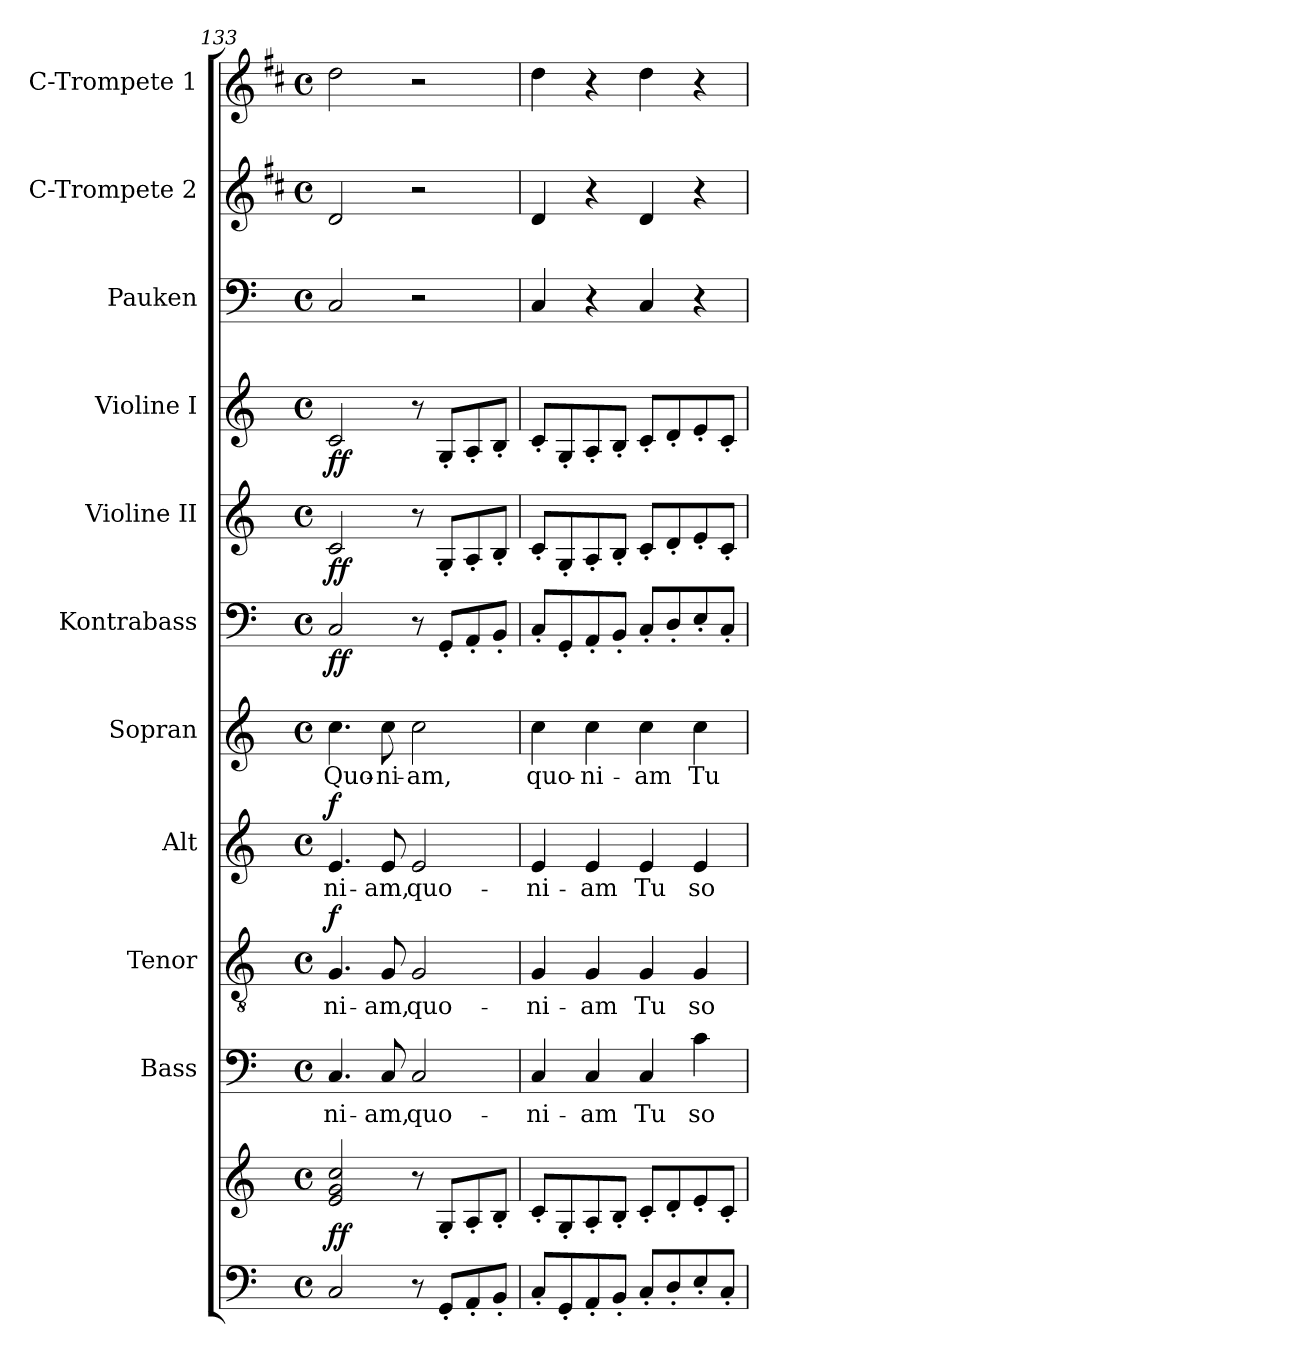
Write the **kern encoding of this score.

**kern	**kern	**dynam	**kern	**text	**kern	**text	**dynam	**kern	**text	**dynam	**kern	**text	**kern	**dynam	**kern	**dynam	**kern	**dynam	**kern	**kern	**kern
*part11	*part11	*part11	*part10	*part10	*part9	*part9	*part9	*part8	*part8	*part8	*part7	*part7	*part6	*part6	*part5	*part5	*part4	*part4	*part3	*part2	*part1
*staff12	*staff11	*staff11/12	*staff10	*staff10	*staff9	*staff9	*staff9	*staff8	*staff8	*staff8	*staff7	*staff7	*staff6	*staff6	*staff5	*staff5	*staff4	*staff4	*staff3	*staff2	*staff1
*	*	*	*I"Bass	*	*I"Tenor	*	*	*I"Alt	*	*	*I"Sopran	*	*I"Kontrabass	*	*I"Violine II	*	*I"Violine I	*	*I"Pauken	*I"C-Trompete 2	*I"C-Trompete 1
*	*	*	*I'B.	*	*I'T.	*	*	*I'A.	*	*	*I'S.	*	*I'Kb.	*	*I'Vl. II	*	*I'Vl. I	*	*I'Pk.	*I'C Trp. 2	*I'C Trp. 1
*clefF4	*clefG2	*	*clefF4	*	*clefGv2	*	*	*clefG2	*	*	*clefG2	*	*clefF4	*	*clefG2	*	*clefG2	*	*clefF4	*clefG2	*clefG2
*	*	*	*	*	*	*	*	*	*	*	*	*	*ITrd7c12	*	*	*	*	*	*	*ITrd1c2	*ITrd1c2
*k[]	*k[]	*	*k[]	*	*k[]	*	*	*k[]	*	*	*k[]	*	*k[]	*	*k[]	*	*k[]	*	*k[]	*k[]	*k[]
*C:	*C:	*	*C:	*	*C:	*	*	*C:	*	*	*C:	*	*C:	*	*C:	*	*C:	*	*C:	*C:	*C:
*M4/4	*M4/4	*	*M4/4	*	*M4/4	*	*	*M4/4	*	*	*M4/4	*	*M4/4	*	*M4/4	*	*M4/4	*	*M4/4	*M4/4	*M4/4
*met(c)	*met(c)	*	*met(c)	*	*met(c)	*	*	*met(c)	*	*	*met(c)	*	*met(c)	*	*met(c)	*	*met(c)	*	*met(c)	*met(c)	*met(c)
=133	=133	=133	=133	=133	=133	=133	=133	=133	=133	=133	=133	=133	=133	=133	=133	=133	=133	=133	=133	=133	=133
!	!	!LO:DY:a=2	!	!LO:LY:b	!	!LO:LY:b	!LO:DY:a	!	!LO:LY:b	!LO:DY:a	!	!LO:LY:b	!	!LO:DY:b	!	!LO:DY:b	!	!LO:DY:b	!	!	!
2C/	2e/ 2g/ 2cc/	ff	4.C/	-ni-	4.G/	-ni-	f	4.e/	-ni-	f	4.cc\	Quo-	2CC/	ff	2c/	ff	2c/	ff	2C/	2c/	2cc\
!	!	!	!	!LO:LY:b	!	!LO:LY:b	!	!	!LO:LY:b	!	!	!LO:LY:b	!	!	!	!	!	!	!	!	!
.	.	.	8C/	-am,	8G/	-am,	.	8e/	-am,	.	8cc\	-ni-	.	.	.	.	.	.	.	.	.
!	!	!	!	!LO:LY:b	!	!LO:LY:b	!	!	!LO:LY:b	!	!	!LO:LY:b	!	!	!	!	!	!	!	!	!
8r	8r	.	2C/	quo-	2G/	quo-	.	2e/	quo-	.	2cc\	-am,	8r	.	8r	.	8r	.	2r	2r	2r
8GG'</L	8G'</L	.	.	.	.	.	.	.	.	.	.	.	8GGG'</L	.	8G'</L	.	8G'</L	.	.	.	.
8AA'</	8A'</	.	.	.	.	.	.	.	.	.	.	.	8AAA'</	.	8A'</	.	8A'</	.	.	.	.
8BB'</J	8B'</J	.	.	.	.	.	.	.	.	.	.	.	8BBB'</J	.	8B'</J	.	8B'</J	.	.	.	.
!!LO:PB:g=z
=134	=134	=134	=134	=134	=134	=134	=134	=134	=134	=134	=134	=134	=134	=134	=134	=134	=134	=134	=134	=134	=134
!	!	!	!	!LO:LY:b	!	!LO:LY:b	!	!	!LO:LY:b	!	!	!LO:LY:b	!	!	!	!	!	!	!	!	!
8C'</L	8c'</L	.	4C/	-ni-	4G/	-ni-	.	4e/	-ni-	.	4cc\	quo-	8CC'</L	.	8c'</L	.	8c'</L	.	4C/	4c/	4cc\
8GG'</	8G'</	.	.	.	.	.	.	.	.	.	.	.	8GGG'</	.	8G'</	.	8G'</	.	.	.	.
!	!	!	!	!LO:LY:b	!	!LO:LY:b	!	!	!LO:LY:b	!	!	!LO:LY:b	!	!	!	!	!	!	!	!	!
8AA'</	8A'</	.	4C/	-am	4G/	-am	.	4e/	-am	.	4cc\	-ni-	8AAA'</	.	8A'</	.	8A'</	.	4r	4r	4r
8BB'</J	8B'</J	.	.	.	.	.	.	.	.	.	.	.	8BBB'</J	.	8B'</J	.	8B'</J	.	.	.	.
!	!	!	!	!LO:LY:b	!	!LO:LY:b	!	!	!LO:LY:b	!	!	!LO:LY:b	!	!	!	!	!	!	!	!	!
8C'</L	8c'</L	.	4C/	Tu	4G/	Tu	.	4e/	Tu	.	4cc\	-am	8CC'</L	.	8c'</L	.	8c'</L	.	4C/	4c/	4cc\
8D'</	8d'</	.	.	.	.	.	.	.	.	.	.	.	8DD'</	.	8d'</	.	8d'</	.	.	.	.
!	!	!	!	!LO:LY:b	!	!LO:LY:b	!	!	!LO:LY:b	!	!	!LO:LY:b	!	!	!	!	!	!	!	!	!
8E'</	8e'</	.	4c\	so-	4G/	so-	.	4e/	so-	.	4cc\	Tu	8EE'</	.	8e'</	.	8e'</	.	4r	4r	4r
8C'</J	8c'</J	.	.	.	.	.	.	.	.	.	.	.	8CC'</J	.	8c'</J	.	8c'</J	.	.	.	.
=	=	=	=	=	=	=	=	=	=	=	=	=	=	=	=	=	=	=	=	=	=
*-	*-	*-	*-	*-	*-	*-	*-	*-	*-	*-	*-	*-	*-	*-	*-	*-	*-	*-	*-	*-	*-
